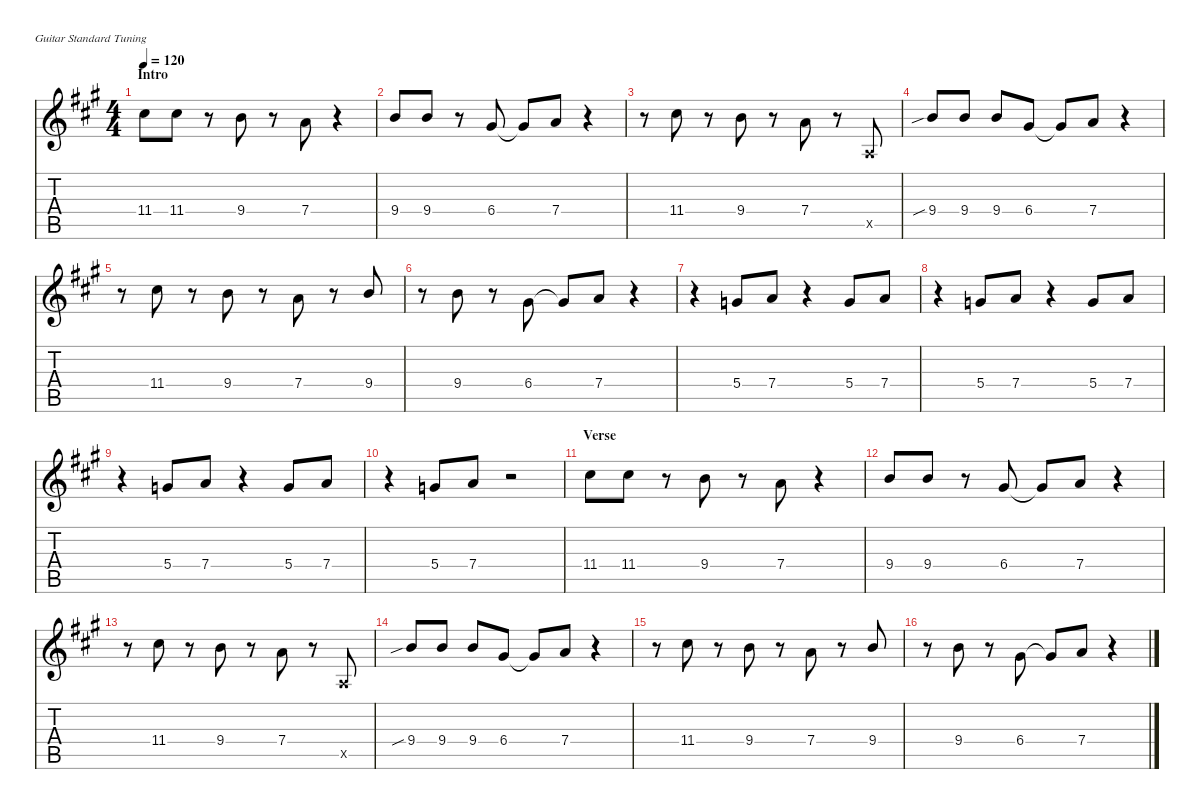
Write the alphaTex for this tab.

\defaultSystemsLayout 4
\hideDynamics
\bracketExtendMode nobrackets
\singleTrackTrackNamePolicy hidden
\multiTrackTrackNamePolicy hidden
\otherSystemsTrackNameOrientation horizontal
\track ("Lead Guitar 1" "N-Gt") {multiBarRest instrument electricguitarclean}
\staff {score tabs}
\tuning (E4 B3 G3 D3 A2 E2)
\ts (4 4)
\section ("" "Intro")
\tempo 120
\clef g2
\ks a
11.4{acc #}.8{dy f instrument electricguitarclean beam Down} 11.4{acc #}.8{beam Down} r.8{beam Down} 9.4{acc forcenatural}.8{beam Down} r.8{beam Down} 7.4{acc forcenatural}.8{beam Up} r.4{beam Up} |
9.4{acc forcenatural}.8{beam Up} 9.4{acc forcenatural}.8{beam Up} r.8{beam Up} 6.4{acc #}.8{beam Up} 6.4{t acc #}.8{beam Up} 7.4{acc forcenatural}.8{beam Up} r.4{beam Up} |
r.8{beam Down} 11.4{acc #}.8{beam Down} r.8{beam Down} 9.4{acc forcenatural}.8{beam Down} r.8{beam Down} 7.4{acc forcenatural}.8{beam Up} r.8{beam Up} 0.5{x acc forcenatural}.8{beam Up} |
9.4{sib acc forcenatural}.8{beam Up} 9.4{acc forcenatural}.8{beam Up} 9.4{acc forcenatural}.8{beam Up} 6.4{acc #}.8{beam Up} 6.4{t acc #}.8{beam Up} 7.4{acc forcenatural}.8{beam Up} r.4{beam Up} |
r.8{beam Down} 11.4{acc #}.8{beam Down} r.8{beam Down} 9.4{acc forcenatural}.8{beam Down} r.8{beam Down} 7.4{acc forcenatural}.8{beam Up} r.8{beam Up} 9.4{acc forcenatural}.8{dy mf beam Up} |
r.8{beam Down} 9.4{acc forcenatural}.8{dy f beam Down} r.8{beam Down} 6.4{acc #}.8{beam Up} 6.4{t acc #}.8{beam Up} 7.4{acc forcenatural}.8{beam Up} r.4{beam Up} |
r.4{beam Down} 5.4{acc forcenatural}.8{beam Up} 7.4{acc forcenatural}.8{beam Up} r.4{beam Up} 5.4{acc forcenatural}.8{beam Up} 7.4{acc forcenatural}.8{beam Up} |
r.4{beam Down} 5.4{acc forcenatural}.8{beam Up} 7.4{acc forcenatural}.8{beam Up} r.4{beam Up} 5.4{acc forcenatural}.8{beam Up} 7.4{acc forcenatural}.8{beam Up} |
r.4{beam Down} 5.4{acc forcenatural}.8{beam Up} 7.4{acc forcenatural}.8{beam Up} r.4{beam Up} 5.4{acc forcenatural}.8{beam Up} 7.4{acc forcenatural}.8{beam Up} |
r.4{beam Down} 5.4{acc forcenatural}.8{beam Up} 7.4{acc forcenatural}.8{beam Up} r.2{beam Up} |
\section ("" "Verse")
11.4{acc #}.8{beam Down} 11.4{acc #}.8{beam Down} r.8{beam Down} 9.4{acc forcenatural}.8{beam Down} r.8{beam Down} 7.4{acc forcenatural}.8{beam Up} r.4{beam Up} |
9.4{acc forcenatural}.8{beam Up} 9.4{acc forcenatural}.8{beam Up} r.8{beam Up} 6.4{acc #}.8{beam Up} 6.4{t acc #}.8{beam Up} 7.4{acc forcenatural}.8{beam Up} r.4{beam Up} |
r.8{beam Down} 11.4{acc #}.8{beam Down} r.8{beam Down} 9.4{acc forcenatural}.8{beam Down} r.8{beam Down} 7.4{acc forcenatural}.8{beam Up} r.8{beam Up} 0.5{x acc forcenatural}.8{beam Up} |
9.4{sib acc forcenatural}.8{beam Up} 9.4{acc forcenatural}.8{beam Up} 9.4{acc forcenatural}.8{beam Up} 6.4{acc #}.8{beam Up} 6.4{t acc #}.8{beam Up} 7.4{acc forcenatural}.8{beam Up} r.4{beam Up} |
r.8{beam Down} 11.4{acc #}.8{beam Down} r.8{beam Down} 9.4{acc forcenatural}.8{beam Down} r.8{beam Down} 7.4{acc forcenatural}.8{beam Up} r.8{beam Up} 9.4{acc forcenatural}.8{dy mf beam Up} |
r.8{beam Down} 9.4{acc forcenatural}.8{dy f beam Down} r.8{beam Down} 6.4{acc #}.8{beam Up} 6.4{t acc #}.8{beam Up} 7.4{acc forcenatural}.8{beam Up} r.4{beam Up}
